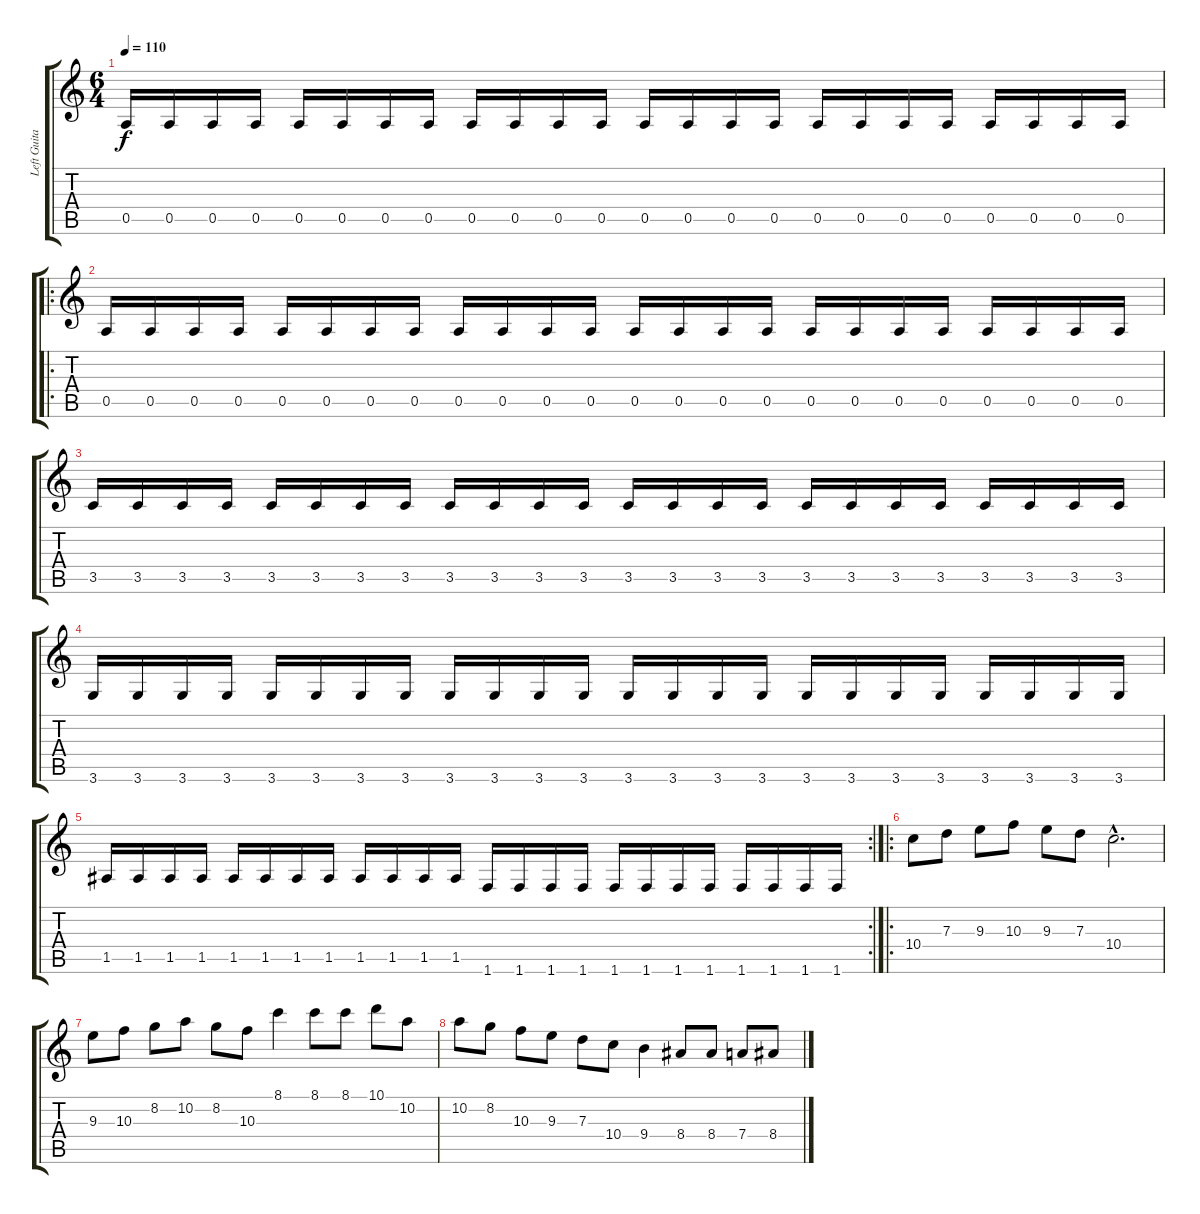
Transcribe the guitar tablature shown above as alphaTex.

\track ("Left Guitar" "Left Guita") {instrument distortionguitar}
\staff {score tabs}
\tuning (E4 B3 G3 D3 A2 E2) {hide}
\ts (6 4)
\tempo 110
\clef g2
\ks c
0.5.16{dy f} 0.5.16 0.5.16 0.5.16 0.5.16 0.5.16 0.5.16 0.5.16 0.5.16 0.5.16 0.5.16 0.5.16 0.5.16 0.5.16 0.5.16 0.5.16 0.5.16 0.5.16 0.5.16 0.5.16 0.5.16 0.5.16 0.5.16 0.5.16 |
\ro
0.5.16 0.5.16 0.5.16 0.5.16 0.5.16 0.5.16 0.5.16 0.5.16 0.5.16 0.5.16 0.5.16 0.5.16 0.5.16 0.5.16 0.5.16 0.5.16 0.5.16 0.5.16 0.5.16 0.5.16 0.5.16 0.5.16 0.5.16 0.5.16 |
3.5.16 3.5.16 3.5.16 3.5.16 3.5.16 3.5.16 3.5.16 3.5.16 3.5.16 3.5.16 3.5.16 3.5.16 3.5.16 3.5.16 3.5.16 3.5.16 3.5.16 3.5.16 3.5.16 3.5.16 3.5.16 3.5.16 3.5.16 3.5.16 |
3.6.16 3.6.16 3.6.16 3.6.16 3.6.16 3.6.16 3.6.16 3.6.16 3.6.16 3.6.16 3.6.16 3.6.16 3.6.16 3.6.16 3.6.16 3.6.16 3.6.16 3.6.16 3.6.16 3.6.16 3.6.16 3.6.16 3.6.16 3.6.16 |
\rc 2
1.5.16 1.5.16 1.5.16 1.5.16 1.5.16 1.5.16 1.5.16 1.5.16 1.5.16 1.5.16 1.5.16 1.5.16 1.6.16 1.6.16 1.6.16 1.6.16 1.6.16 1.6.16 1.6.16 1.6.16 1.6.16 1.6.16 1.6.16 1.6.16 |
\ro
10.4.8 7.3.8 9.3.8 10.3.8 9.3.8 7.3.8 10.4{hac}.2{d} |
9.3.8 10.3.8 8.2.8 10.2.8 8.2.8 10.3.8 8.1.4 8.1.8 8.1.8 10.1.8 10.2.8 |
10.2.8 8.2.8 10.3.8 9.3.8 7.3.8 10.4.8 9.4.4 8.4.8 8.4.8 7.4.8 8.4.8
